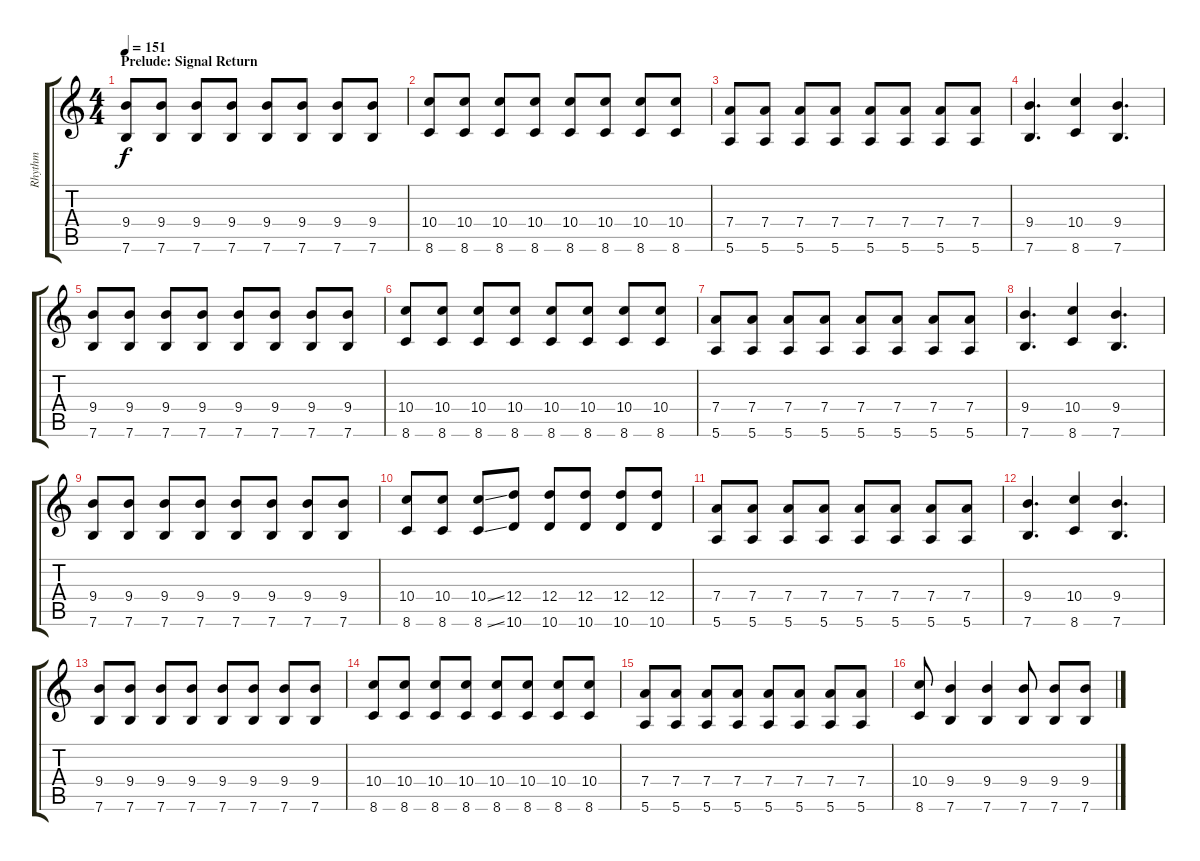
\track ("Rhythm" "Rhythm") {instrument distortionguitar}
\staff {score tabs}
\tuning (E4 B3 G3 D3 A2 E2) {hide}
\ts (4 4)
\section ("" "Prelude: Signal Return")
\tempo 151
\clef g2
\ks c
(9.4 7.6).8{dy f instrument distortionguitar} (9.4 7.6).8 (9.4 7.6).8 (9.4 7.6).8 (9.4 7.6).8 (9.4 7.6).8 (9.4 7.6).8 (9.4 7.6).8 |
(10.4 8.6).8 (10.4 8.6).8 (10.4 8.6).8 (10.4 8.6).8 (10.4 8.6).8 (10.4 8.6).8 (10.4 8.6).8 (10.4 8.6).8 |
(7.4 5.6).8 (7.4 5.6).8 (7.4 5.6).8 (7.4 5.6).8 (7.4 5.6).8 (7.4 5.6).8 (7.4 5.6).8 (7.4 5.6).8 |
(9.4 7.6).4{d} (10.4 8.6).4 (9.4 7.6).4{d} |
(9.4 7.6).8 (9.4 7.6).8 (9.4 7.6).8 (9.4 7.6).8 (9.4 7.6).8 (9.4 7.6).8 (9.4 7.6).8 (9.4 7.6).8 |
(10.4 8.6).8 (10.4 8.6).8 (10.4 8.6).8 (10.4 8.6).8 (10.4 8.6).8 (10.4 8.6).8 (10.4 8.6).8 (10.4 8.6).8 |
(7.4 5.6).8 (7.4 5.6).8 (7.4 5.6).8 (7.4 5.6).8 (7.4 5.6).8 (7.4 5.6).8 (7.4 5.6).8 (7.4 5.6).8 |
(9.4 7.6).4{d} (10.4 8.6).4 (9.4 7.6).4{d} |
(9.4 7.6).8 (9.4 7.6).8 (9.4 7.6).8 (9.4 7.6).8 (9.4 7.6).8 (9.4 7.6).8 (9.4 7.6).8 (9.4 7.6).8 |
(10.4 8.6).8 (10.4 8.6).8 (10.4{ss} 8.6{ss}).8 (12.4 10.6).8 (12.4 10.6).8 (12.4 10.6).8 (12.4 10.6).8 (12.4 10.6).8 |
(7.4 5.6).8 (7.4 5.6).8 (7.4 5.6).8 (7.4 5.6).8 (7.4 5.6).8 (7.4 5.6).8 (7.4 5.6).8 (7.4 5.6).8 |
(9.4 7.6).4{d} (10.4 8.6).4 (9.4 7.6).4{d} |
(9.4 7.6).8 (9.4 7.6).8 (9.4 7.6).8 (9.4 7.6).8 (9.4 7.6).8 (9.4 7.6).8 (9.4 7.6).8 (9.4 7.6).8 |
(10.4 8.6).8 (10.4 8.6).8 (10.4 8.6).8 (10.4 8.6).8 (10.4 8.6).8 (10.4 8.6).8 (10.4 8.6).8 (10.4 8.6).8 |
(7.4 5.6).8 (7.4 5.6).8 (7.4 5.6).8 (7.4 5.6).8 (7.4 5.6).8 (7.4 5.6).8 (7.4 5.6).8 (7.4 5.6).8 |
(10.4 8.6).8 (9.4 7.6).4 (9.4 7.6).4 (9.4 7.6).8 (9.4 7.6).8 (9.4 7.6).8
